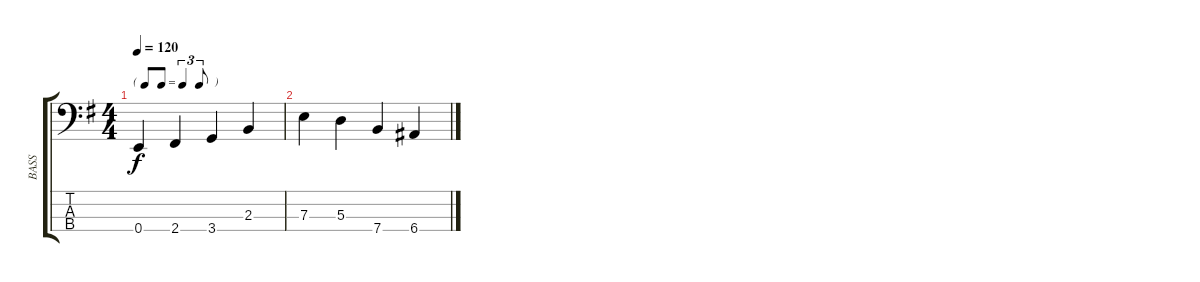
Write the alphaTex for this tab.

\track ("BASS" "BASS") {instrument electricbassfinger}
\staff {score tabs}
\tuning (G2 D2 A1 E1) {hide}
\ts (4 4)
\tf triplet8th
\tempo 120
\clef f4
\ks g
0.4.4{dy f} 2.4.4 3.4.4 2.3.4 |
7.3.4 5.3.4 7.4.4 6.4.4
